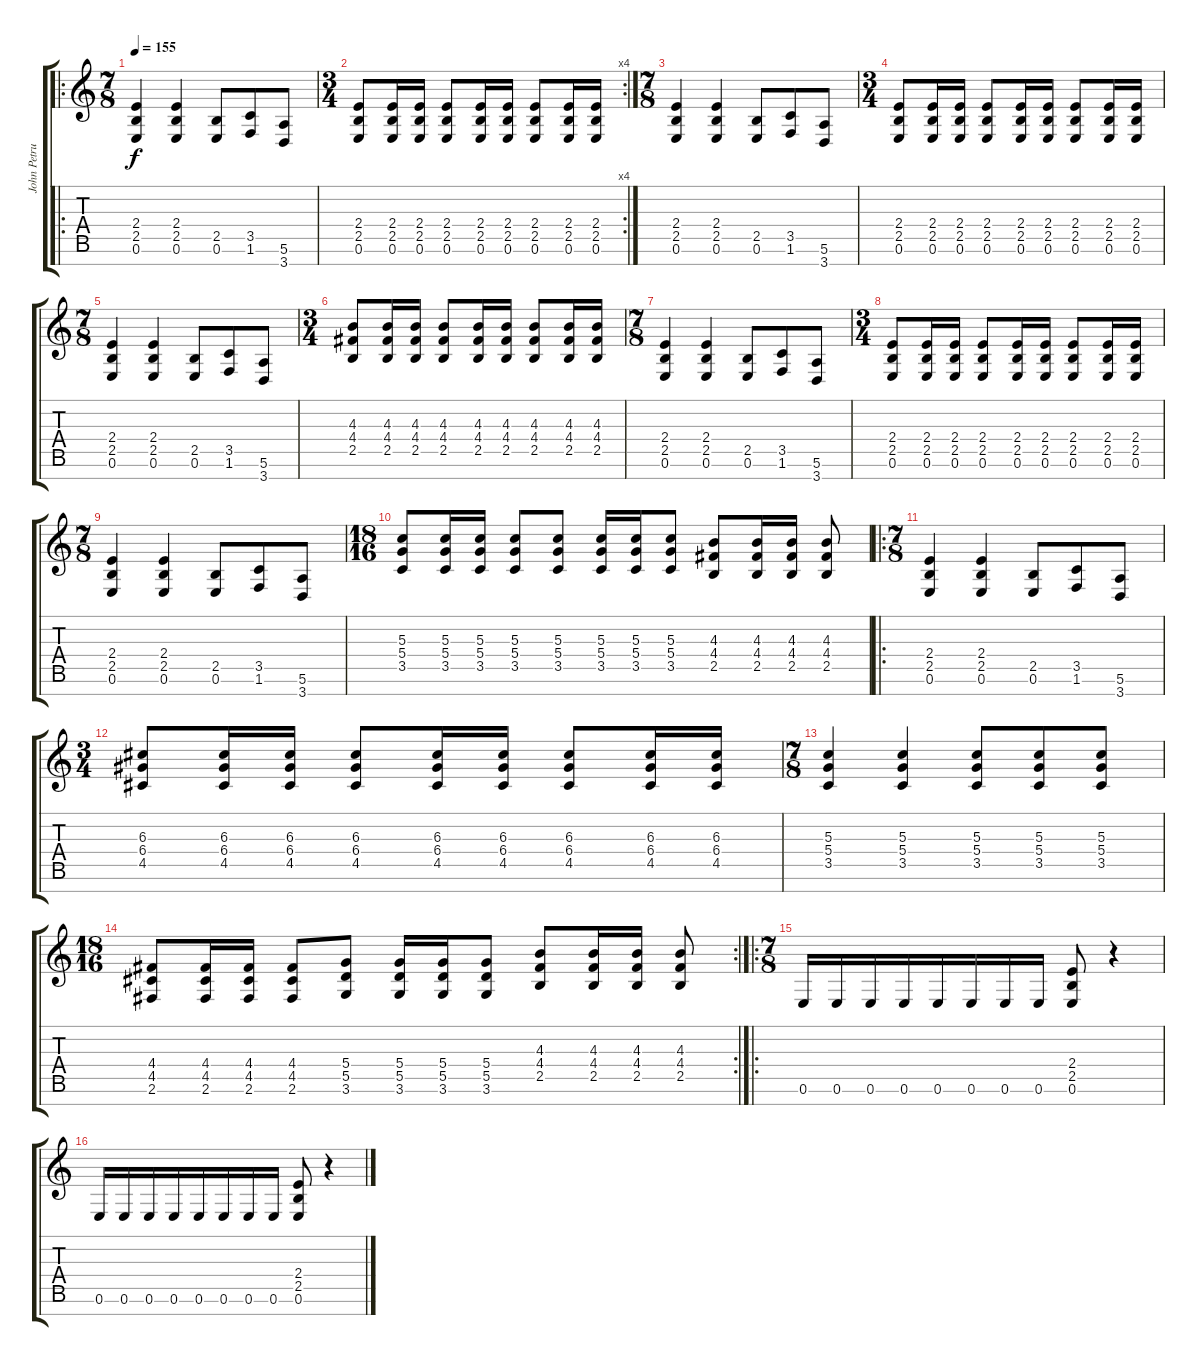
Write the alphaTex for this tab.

\track ("John Petrucci (Solo)" "John Petru") {instrument distortionguitar}
\staff {score tabs}
\tuning (E4 B3 G3 D3 A2 E2 B1) {hide}
\ro
\ts (7 8)
\tempo 155
\clef g2
\ks c
(2.4 2.5 0.6).4{dy f} (2.4 2.5 0.6).4 (2.5 0.6).8 (3.5 1.6).8 (5.6 3.7).8 |
\rc 4
\ts (3 4)
(2.4 2.5 0.6).8 (2.4 2.5 0.6).16 (2.4 2.5 0.6).16 (2.4 2.5 0.6).8 (2.4 2.5 0.6).16 (2.4 2.5 0.6).16 (2.4 2.5 0.6).8 (2.4 2.5 0.6).16 (2.4 2.5 0.6).16 |
\ts (7 8)
(2.4 2.5 0.6).4 (2.4 2.5 0.6).4 (2.5 0.6).8 (3.5 1.6).8 (5.6 3.7).8 |
\ts (3 4)
(2.4 2.5 0.6).8 (2.4 2.5 0.6).16 (2.4 2.5 0.6).16 (2.4 2.5 0.6).8 (2.4 2.5 0.6).16 (2.4 2.5 0.6).16 (2.4 2.5 0.6).8 (2.4 2.5 0.6).16 (2.4 2.5 0.6).16 |
\ts (7 8)
(2.4 2.5 0.6).4 (2.4 2.5 0.6).4 (2.5 0.6).8 (3.5 1.6).8 (5.6 3.7).8 |
\ts (3 4)
(4.3 4.4 2.5).8 (4.3 4.4 2.5).16 (4.3 4.4 2.5).16 (4.3 4.4 2.5).8 (4.3 4.4 2.5).16 (4.3 4.4 2.5).16 (4.3 4.4 2.5).8 (4.3 4.4 2.5).16 (4.3 4.4 2.5).16 |
\ts (7 8)
(2.4 2.5 0.6).4 (2.4 2.5 0.6).4 (2.5 0.6).8 (3.5 1.6).8 (5.6 3.7).8 |
\ts (3 4)
(2.4 2.5 0.6).8 (2.4 2.5 0.6).16 (2.4 2.5 0.6).16 (2.4 2.5 0.6).8 (2.4 2.5 0.6).16 (2.4 2.5 0.6).16 (2.4 2.5 0.6).8 (2.4 2.5 0.6).16 (2.4 2.5 0.6).16 |
\ts (7 8)
(2.4 2.5 0.6).4 (2.4 2.5 0.6).4 (2.5 0.6).8 (3.5 1.6).8 (5.6 3.7).8 |
\ts (18 16)
(5.3 5.4 3.5).8 (5.3 5.4 3.5).16 (5.3 5.4 3.5).16 (5.3 5.4 3.5).8 (5.3 5.4 3.5).8 (5.3 5.4 3.5).16 (5.3 5.4 3.5).16 (5.3 5.4 3.5).8 (4.3 4.4 2.5).8 (4.3 4.4 2.5).16 (4.3 4.4 2.5).16 (4.3 4.4 2.5).8 |
\ro
\ts (7 8)
(2.4 2.5 0.6).4 (2.4 2.5 0.6).4 (2.5 0.6).8 (3.5 1.6).8 (5.6 3.7).8 |
\ts (3 4)
(6.3 6.4 4.5).8 (6.3 6.4 4.5).16 (6.3 6.4 4.5).16 (6.3 6.4 4.5).8 (6.3 6.4 4.5).16 (6.3 6.4 4.5).16 (6.3 6.4 4.5).8 (6.3 6.4 4.5).16 (6.3 6.4 4.5).16 |
\ts (7 8)
(5.3 5.4 3.5).4 (5.3 5.4 3.5).4 (5.3 5.4 3.5).8 (5.3 5.4 3.5).8 (5.3 5.4 3.5).8 |
\rc 2
\ts (18 16)
(4.4 4.5 2.6).8 (4.4 4.5 2.6).16 (4.4 4.5 2.6).16 (4.4 4.5 2.6).8 (5.4 5.5 3.6).8 (5.4 5.5 3.6).16 (5.4 5.5 3.6).16 (5.4 5.5 3.6).8 (4.3 4.4 2.5).8 (4.3 4.4 2.5).16 (4.3 4.4 2.5).16 (4.3 4.4 2.5).8 |
\ro
\ts (7 8)
0.6.16 0.6.16 0.6.16 0.6.16 0.6.16 0.6.16 0.6.16 0.6.16 (2.4 2.5 0.6).8 r.4 |
0.6.16 0.6.16 0.6.16 0.6.16 0.6.16 0.6.16 0.6.16 0.6.16 (2.4 2.5 0.6).8 r.4
